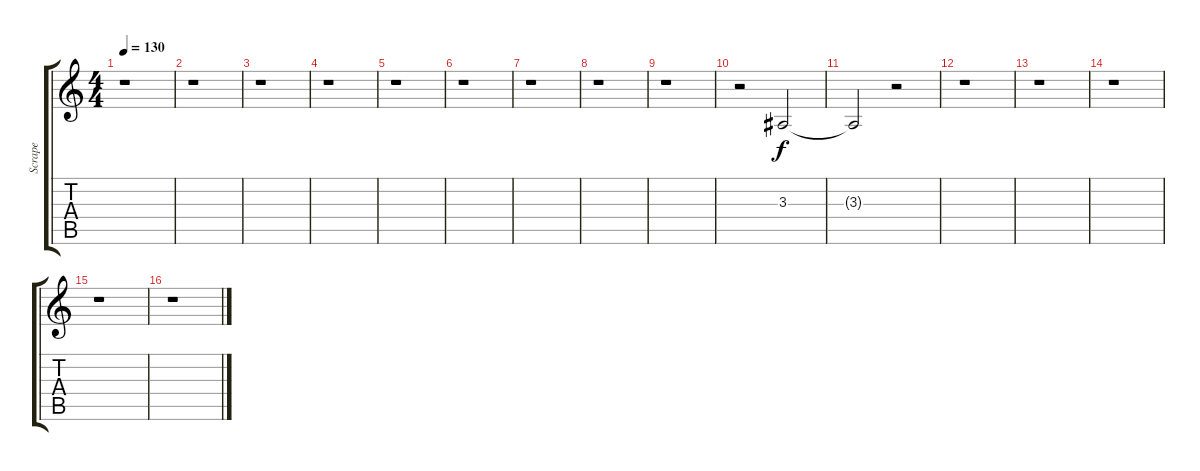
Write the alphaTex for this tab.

\track ("Scrape" "Scrape") {instrument guitarfretnoise}
\staff {score tabs}
\tuning (E4 B3 G3 D3 A2 E2) {hide}
\ts (4 4)
\tempo 130
\clef g2
\ks c
r.1{dy f} |
r.1 |
r.1 |
r.1 |
r.1 |
r.1 |
r.1 |
r.1 |
r.1 |
r.2 3.3.2 |
3.3{t}.2 r.2 |
r.1 |
r.1 |
r.1 |
r.1 |
r.1
